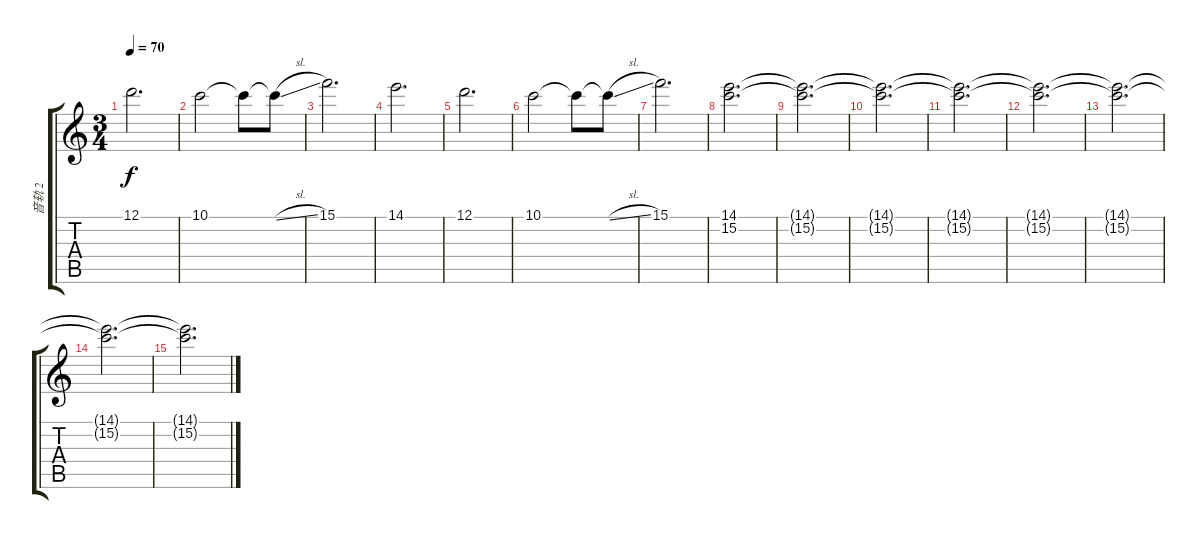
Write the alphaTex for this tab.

\track ("音轨 2" "音轨 2") {instrument distortionguitar}
\staff {score tabs}
\tuning (D4 A3 F3 C3 G2 D2) {hide}
\ts (3 4)
\tempo 70
\clef g2
\ks c
12.1.2{d dy f} |
10.1.2 10.1{t}.8 10.1{sl t}.8 |
15.1.2{d} |
14.1.2{d} |
12.1.2{d} |
10.1.2 10.1{t}.8 10.1{sl t}.8 |
15.1.2{d} |
(14.1 15.2).2{d} |
(14.1{t} 15.2{t}).2{d} |
(14.1{t} 15.2{t}).2{d} |
(14.1{t} 15.2{t}).2{d volume 0} |
(14.1{t} 15.2{t}).2{d} |
(14.1{t} 15.2{t}).2{d} |
(14.1{t} 15.2{t}).2{d} |
(14.1{t} 15.2{t}).2{d}
